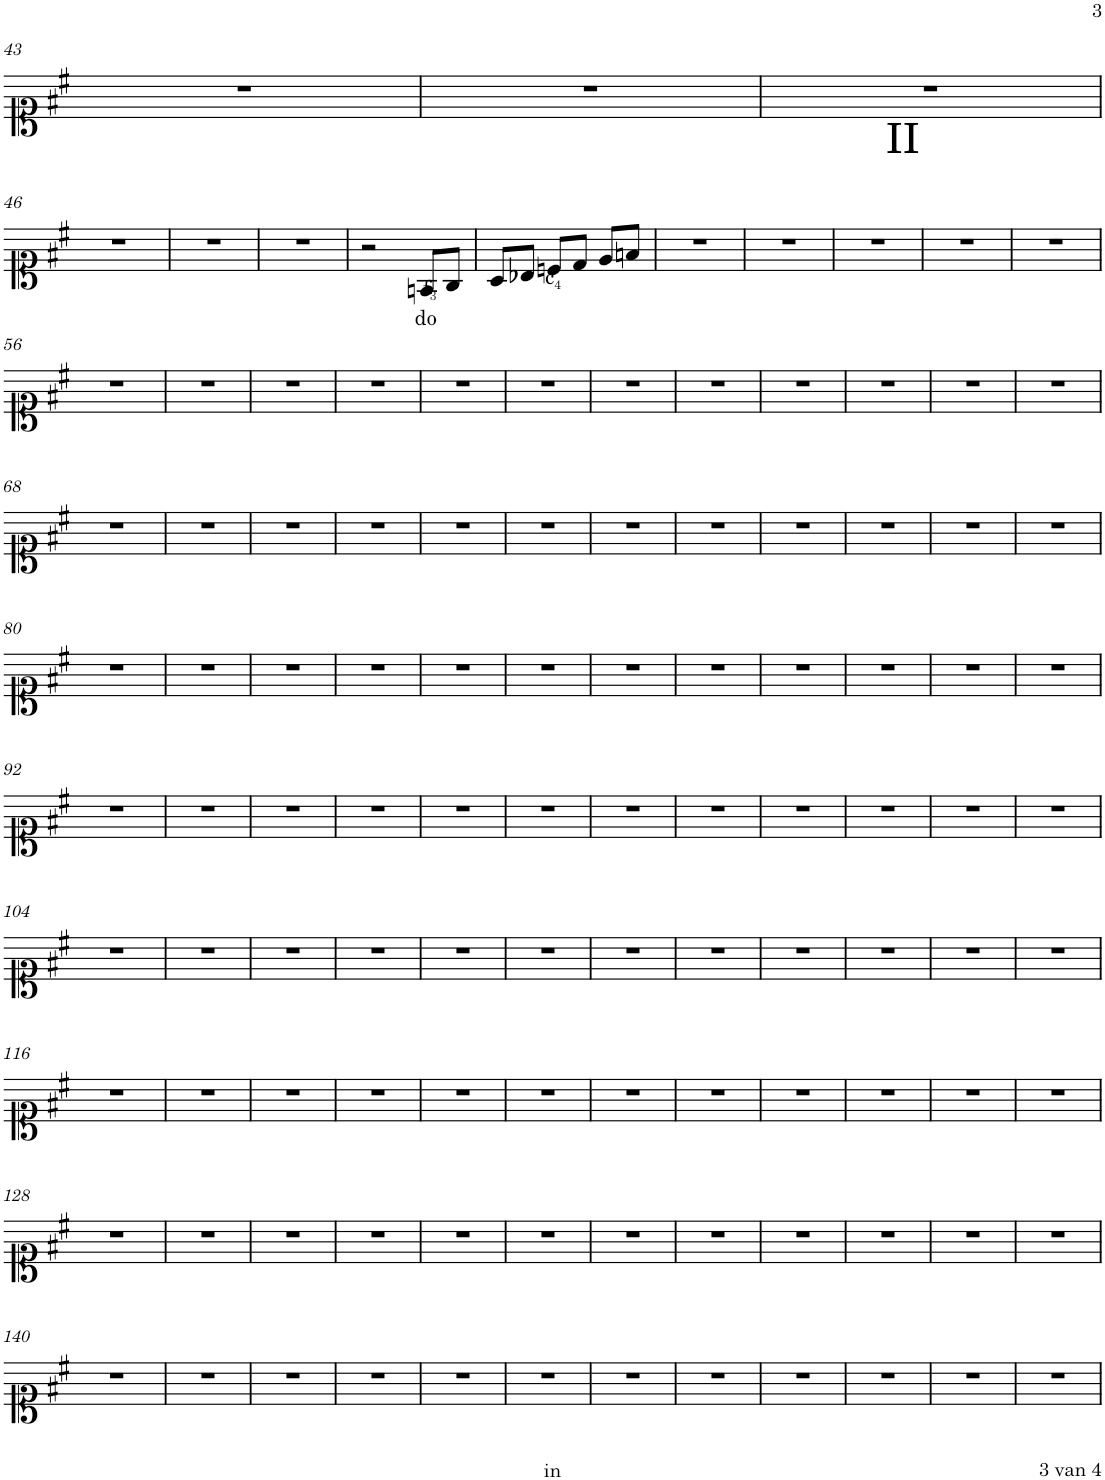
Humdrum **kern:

**kern
*part1
*staff1
*I"Baritone
*I'Bar.
!!LO:PB:g=z
*clefC1
*k[f#c#]
*M3/4
=43
2.r
=44
2.r
=45
2.r
!!LO:LB:g=z
=46
2.r
=47
2.r
=48
2.r
=49
2r
!LO:TX:b:t=f
!LO:TX:b:t=3
!LO:TX:b:t=do
!LO:TX:a:t=II
8Fn/L
8G/J
=50
8A/L
8B-X/J
!LO:TX:b:t=c
!LO:TX:b:t=4
8cn/L
8d/J
8e/L
8fn/J
=51
2.r
=52
2.r
=53
2.r
=54
2.r
=55
2.r
!!LO:LB:g=z
=56
2.r
=57
2.r
=58
2.r
=59
2.r
=60
2.r
=61
2.r
=62
2.r
=63
2.r
=64
2.r
=65
2.r
=66
2.r
=67
2.r
!!LO:LB:g=z
=68
2.r
=69
2.r
=70
2.r
=71
2.r
=72
2.r
=73
2.r
=74
2.r
=75
2.r
=76
2.r
=77
2.r
=78
2.r
=79
2.r
!!LO:LB:g=z
=80
2.r
=81
2.r
=82
2.r
=83
2.r
=84
2.r
=85
2.r
=86
2.r
=87
2.r
=88
2.r
=89
2.r
=90
2.r
=91
2.r
!!LO:LB:g=z
=92
2.r
=93
2.r
=94
2.r
=95
2.r
=96
2.r
=97
2.r
=98
2.r
=99
2.r
=100
2.r
=101
2.r
=102
2.r
=103
2.r
!!LO:LB:g=z
=104
2.r
=105
2.r
=106
2.r
=107
2.r
=108
2.r
=109
2.r
=110
2.r
=111
2.r
=112
2.r
=113
2.r
=114
2.r
=115
2.r
!!LO:LB:g=z
=116
2.r
=117
2.r
=118
2.r
=119
2.r
=120
2.r
=121
2.r
=122
2.r
=123
2.r
=124
2.r
=125
2.r
=126
2.r
=127
2.r
!!LO:LB:g=z
=128
2.r
=129
2.r
=130
2.r
=131
2.r
=132
2.r
=133
2.r
=134
2.r
=135
2.r
=136
2.r
=137
2.r
=138
2.r
=139
2.r
!!LO:LB:g=z
=140
2.r
=141
2.r
=142
2.r
=143
2.r
=144
2.r
=145
2.r
=146
2.r
=147
2.r
=148
2.r
=149
2.r
=150
2.r
=151
2.r
=
*-
